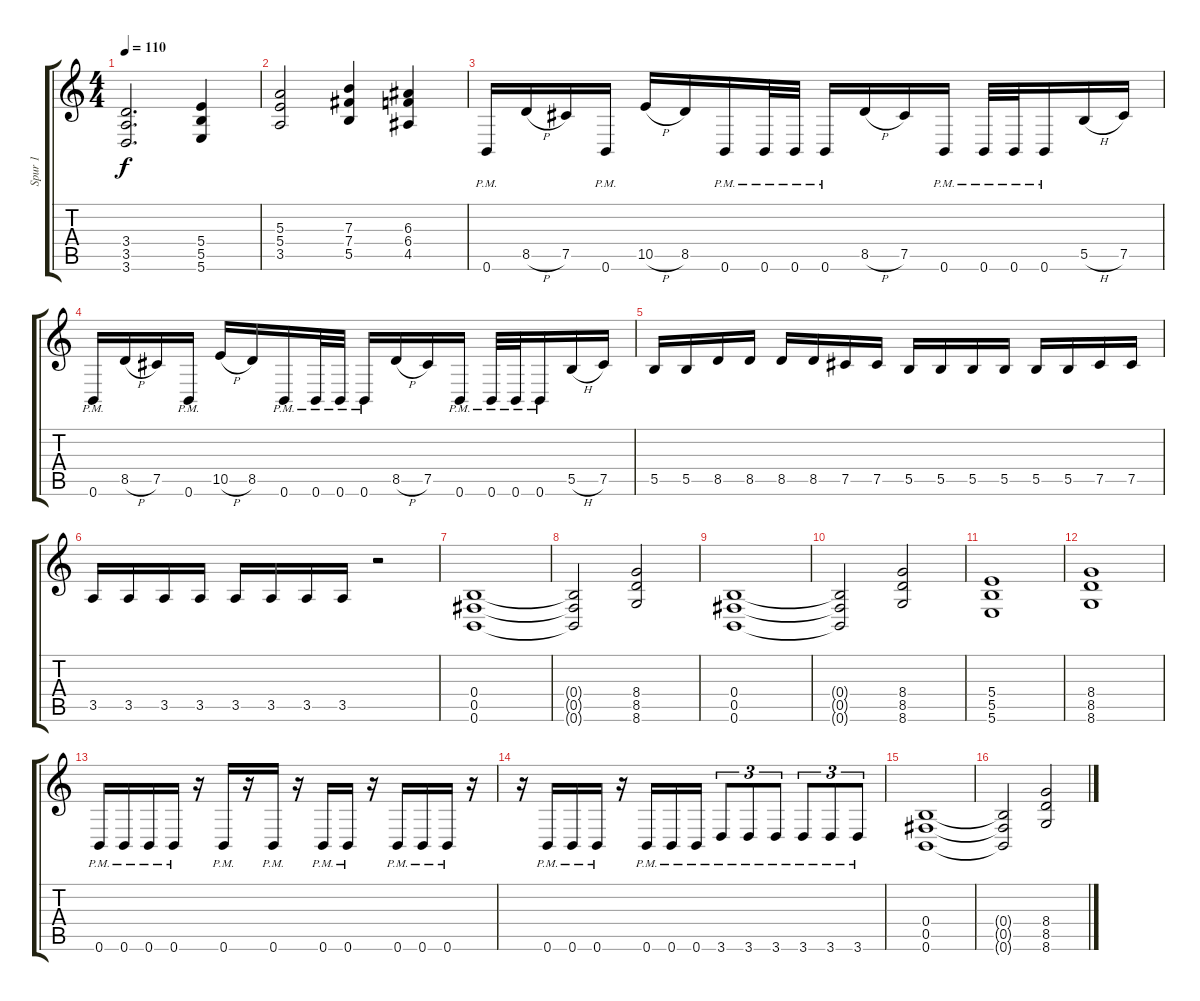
\track ("Spur 1" "Spur 1") {instrument distortionguitar}
\staff {score tabs}
\tuning (Db4 Ab3 E3 B2 Gb2 B1) {hide}
\ts (4 4)
\tempo 110
\clef g2
\ks c
(3.4 3.5 3.6).2{d dy f} (5.4 5.5 5.6).4 |
(5.3 5.4 3.5).2 (7.3 7.4 5.5).4 (6.3 6.4 4.5).4 |
0.6{pm}.16 8.5{h}.16 7.5.16 0.6{pm}.16 10.5{h}.16 8.5.16 0.6{pm}.16 0.6{pm}.32 0.6{pm}.32 0.6{pm}.16 8.5{h}.16 7.5.16 0.6{pm}.16 0.6{pm}.32 0.6{pm}.32 0.6{pm}.16 5.5{h}.16 7.5.16 |
0.6{pm}.16 8.5{h}.16 7.5.16 0.6{pm}.16 10.5{h}.16 8.5.16 0.6{pm}.16 0.6{pm}.32 0.6{pm}.32 0.6{pm}.16 8.5{h}.16 7.5.16 0.6{pm}.16 0.6{pm}.32 0.6{pm}.32 0.6{pm}.16 5.5{h}.16 7.5.16 |
5.5.16 5.5.16 8.5.16 8.5.16 8.5.16 8.5.16 7.5.16 7.5.16 5.5.16 5.5.16 5.5.16 5.5.16 5.5.16 5.5.16 7.5.16 7.5.16 |
3.5.16 3.5.16 3.5.16 3.5.16 3.5.16 3.5.16 3.5.16 3.5.16 r.2 |
(0.4 0.5 0.6).1 |
(0.4{t} 0.5{t} 0.6{t}).2 (8.4 8.5 8.6).2 |
(0.4 0.5 0.6).1 |
(0.4{t} 0.5{t} 0.6{t}).2 (8.4 8.5 8.6).2 |
(5.4 5.5 5.6).1 |
(8.4 8.5 8.6).1 |
0.6{pm}.16 0.6{pm}.16 0.6{pm}.16 0.6{pm}.16 r.16 0.6{pm}.16 r.16 0.6{pm}.16 r.16 0.6{pm}.16 0.6{pm}.16 r.16 0.6{pm}.16 0.6{pm}.16 0.6{pm}.16 r.16 |
r.16 0.6{pm}.16 0.6{pm}.16 0.6{pm}.16 r.16 0.6{pm}.16 0.6{pm}.16 0.6{pm}.16 3.6{pm}.8{tu (3 2)} 3.6{pm}.8{tu (3 2)} 3.6{pm}.8{tu (3 2)} 3.6{pm}.8{tu (3 2)} 3.6{pm}.8{tu (3 2)} 3.6{pm}.8{tu (3 2)} |
(0.4 0.5 0.6).1 |
(0.4{t} 0.5{t} 0.6{t}).2 (8.4 8.5 8.6).2
